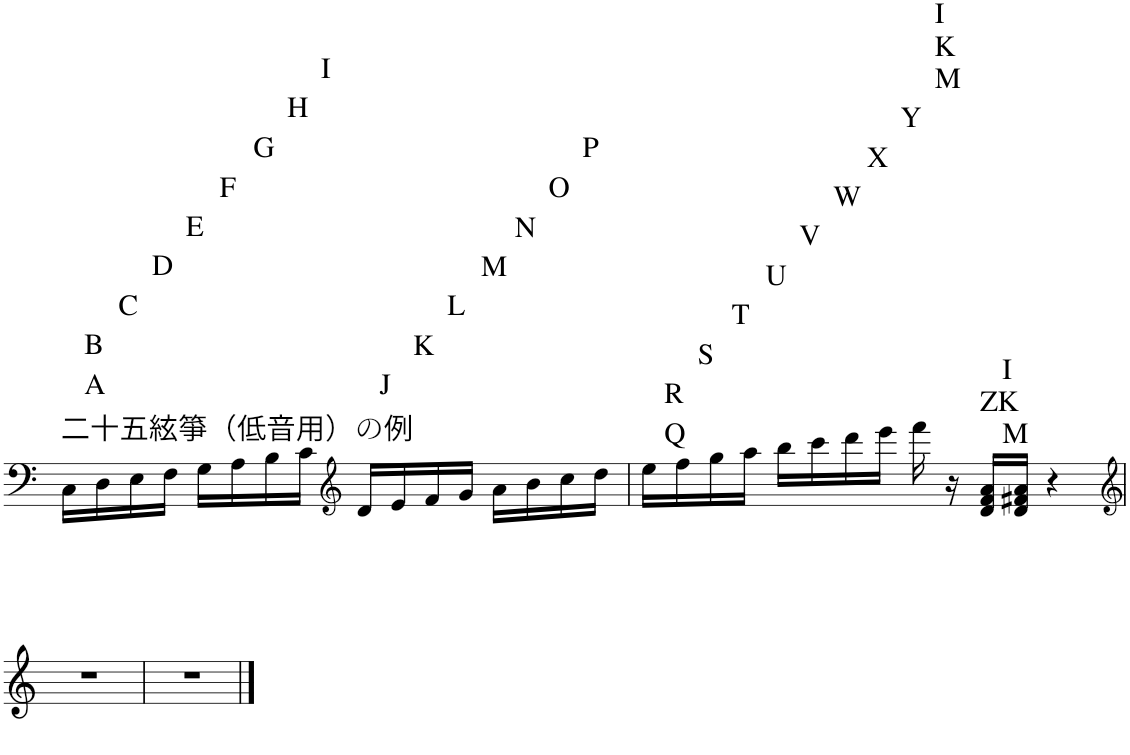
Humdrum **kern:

**kern
*part1
*staff1
*I"Voice
!!LO:PB:g=z
*clefF4
*k[]
=9
!LO:TX:a:t=二十五絃箏（低音用）の例
!LO:TX:a:t=A
!LO:TX:a:t=B
16C\LL
!LO:TX:a:t=C
16D\
!LO:TX:a:t=D
16E\
!LO:TX:a:t=E
16F\JJ
!LO:TX:a:t=F
16G\LL
!LO:TX:a:t=G
16A\
!LO:TX:a:t=H
16B\
!LO:TX:a:t=I
16c\JJ
*clefG2
!LO:TX:a:t=J
16d/LL
!LO:TX:a:t=K
16e/
!LO:TX:a:t=L
16f/
!LO:TX:a:t=M
16g/JJ
!LO:TX:a:t=N
16a\LL
!LO:TX:a:t=O
16b\
!LO:TX:a:t=P
16cc\
16dd\JJ
=10
!LO:TX:a:t=Q
!LO:TX:a:t=R
16ee\LL
!LO:TX:a:t=S
16ff\
!LO:TX:a:t=T
16gg\
!LO:TX:a:t=U
16aa\JJ
!LO:TX:a:t=V
16bb\LL
!LO:TX:a:t=W
16ccc\
!LO:TX:a:t=X
16ddd\
!LO:TX:a:t=Y
16eee\JJ
!LO:TX:a:t=I
!LO:TX:a:t=K
!LO:TX:a:t=M
16fff\
16r
!LO:TX:a:t=I
!LO:TX:a:t=ZK
!LO:TX:a:t=M
16d/ 16f/ 16a/LL
16d/ 16f#X/ 16a/JJ
4r
!!LO:LB:g=z
=11
*clefG2
1r
=12
1r
==
*-
